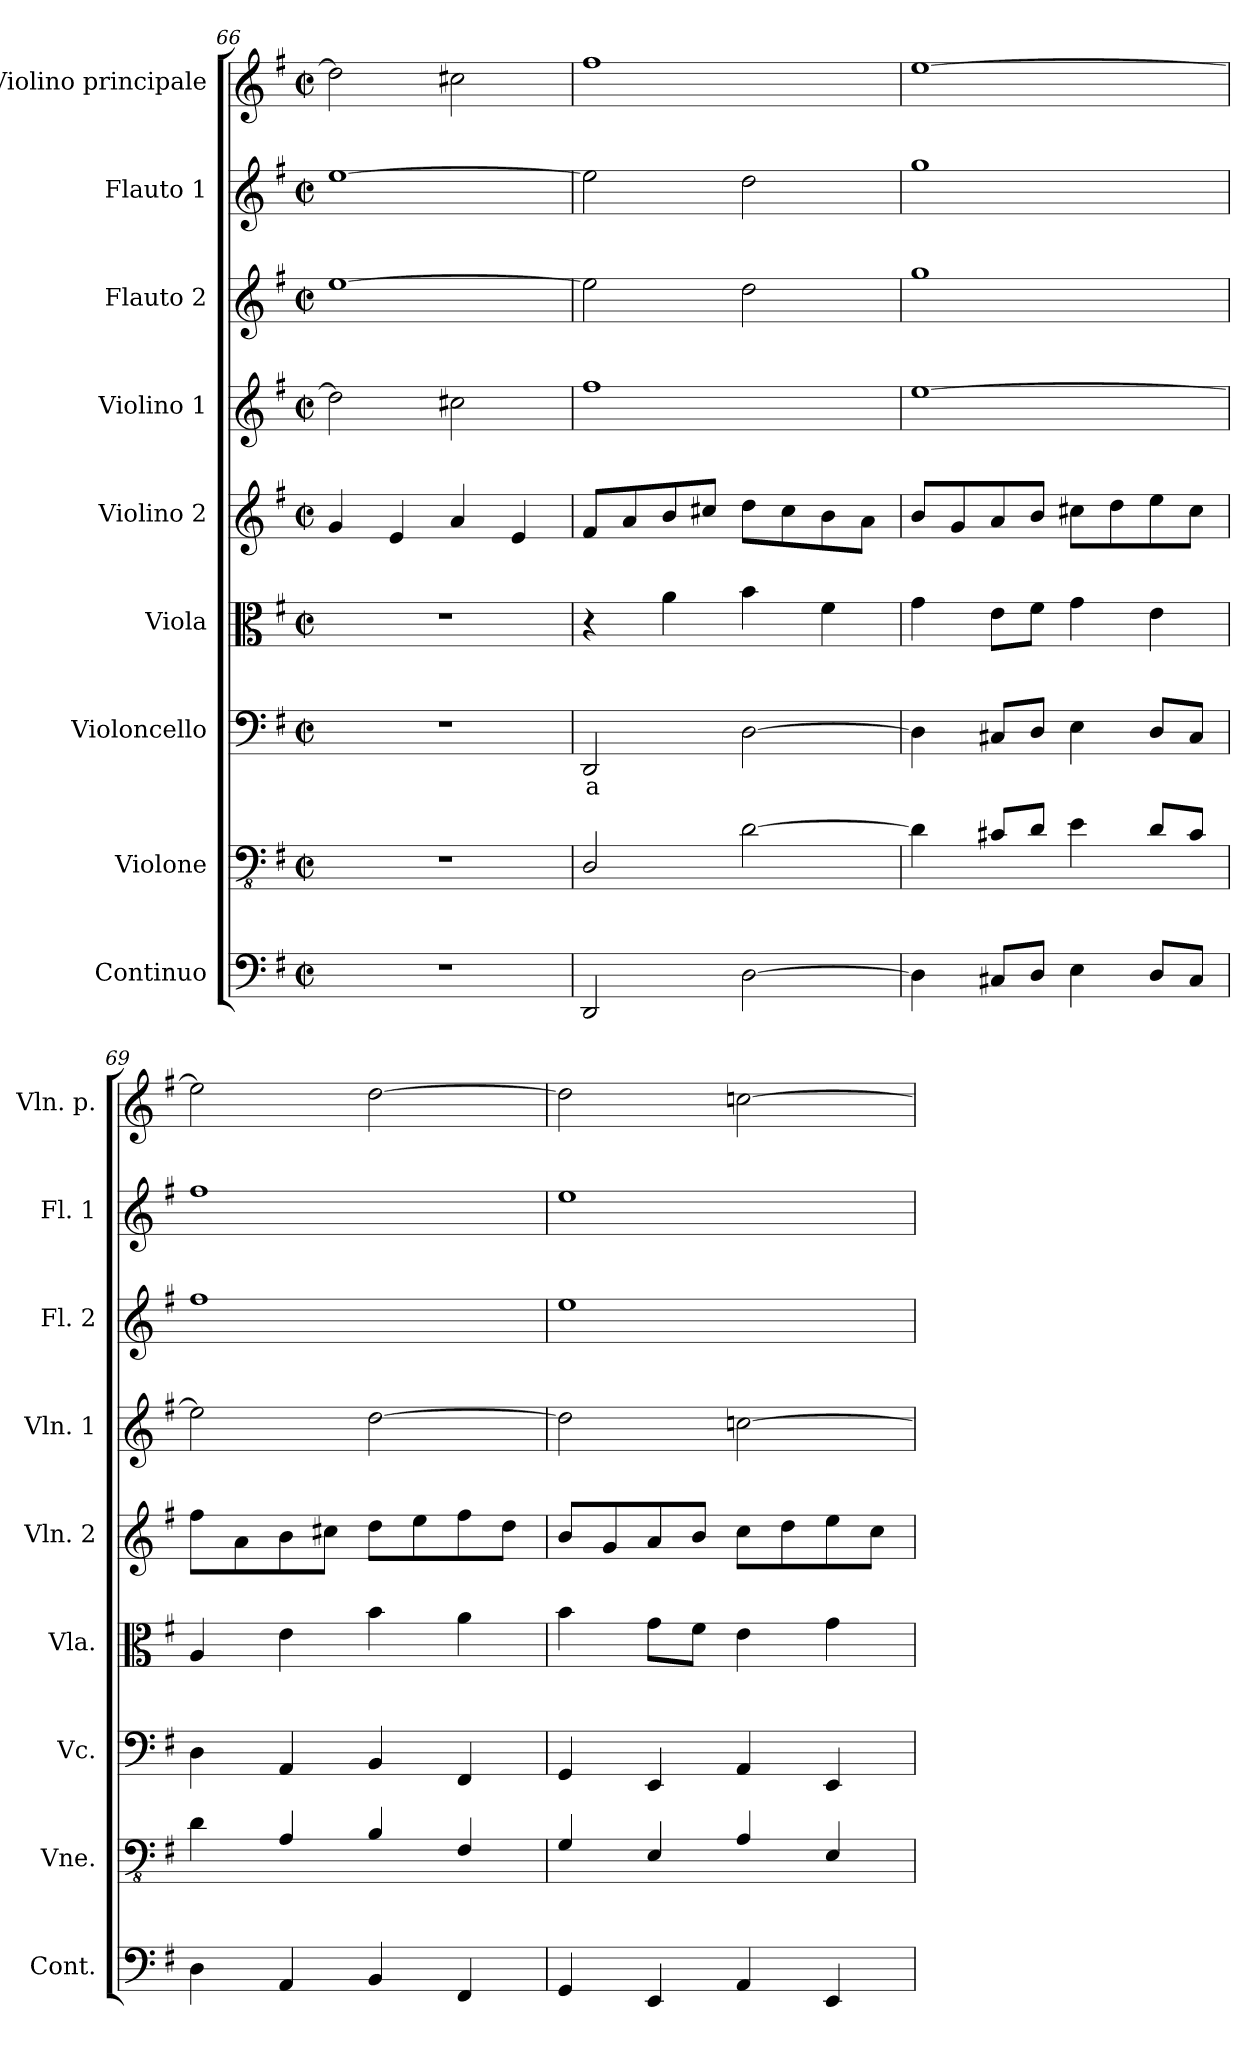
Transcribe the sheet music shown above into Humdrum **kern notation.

**kern	**kern	**kern	**text	**kern	**kern	**kern	**kern	**kern	**kern
*part9	*part8	*part7	*part7	*part6	*part5	*part4	*part3	*part2	*part1
*staff9	*staff8	*staff7	*staff7	*staff6	*staff5	*staff4	*staff3	*staff2	*staff1
*I"Continuo	*I"Violone	*I"Violoncello	*	*I"Viola	*I"Violino 2	*I"Violino 1	*I"Flauto 2	*I"Flauto 1	*I"Violino principale
*I'Cont.	*I'Vne.	*I'Vc.	*	*I'Vla.	*I'Vln. 2	*I'Vln. 1	*I'Fl. 2	*I'Fl. 1	*I'Vln. p.
*clefF4	*clefFv4	*clefF4	*	*clefC3	*clefG2	*clefG2	*clefG2	*clefG2	*clefG2
*	*ITrd7c12	*	*	*	*	*	*	*	*
*k[f#]	*k[f#]	*k[f#]	*	*k[f#]	*k[f#]	*k[f#]	*k[f#]	*k[f#]	*k[f#]
*M2/2	*M2/2	*M2/2	*	*M2/2	*M2/2	*M2/2	*M2/2	*M2/2	*M2/2
*met(c|)	*met(c|)	*met(c|)	*	*met(c|)	*met(c|)	*met(c|)	*met(c|)	*met(c|)	*met(c|)
=66	=66	=66	=66	=66	=66	=66	=66	=66	=66
1r	1r	1r	.	1r	4g/	2dd\]	[1ee	[1ee	2dd\]
.	.	.	.	.	4e/	.	.	.	.
.	.	.	.	.	4a/	2cc#X\	.	.	2cc#X\
.	.	.	.	.	4e/	.	.	.	.
=67	=67	=67	=67	=67	=67	=67	=67	=67	=67
!	!	!	!LO:LY:color=#FF0000	!	!	!	!	!	!
2DD/	2DDD/	2DD/	a	4r	8f#/L	1ff#	2ee\]	2ee\]	1ff#
.	.	.	.	.	8a/	.	.	.	.
.	.	.	.	4a\	8b/	.	.	.	.
.	.	.	.	.	8cc#X/J	.	.	.	.
[2D\	[2DD\	[2D\	.	4b\	8dd\L	.	2dd\	2dd\	.
.	.	.	.	.	8cc#\	.	.	.	.
.	.	.	.	4f#\	8b\	.	.	.	.
.	.	.	.	.	8a\J	.	.	.	.
=68	=68	=68	=68	=68	=68	=68	=68	=68	=68
4D\]	4DD\]	4D\]	.	4g\	8b/L	[1ee	1gg	1gg	[1ee
.	.	.	.	.	8g/	.	.	.	.
8C#X/L	8CC#X/L	8C#X/L	.	8e\L	8a/	.	.	.	.
8D/J	8DD/J	8D/J	.	8f#\J	8b/J	.	.	.	.
4E\	4EE\	4E\	.	4g\	8cc#X\L	.	.	.	.
.	.	.	.	.	8dd\	.	.	.	.
8D/L	8DD/L	8D/L	.	4e\	8ee\	.	.	.	.
8C#/J	8CC#/J	8C#/J	.	.	8cc#\J	.	.	.	.
=69	=69	=69	=69	=69	=69	=69	=69	=69	=69
4D\	4DD\	4D\	.	4A/	8ff#\L	2ee\]	1ff#	1ff#	2ee\]
.	.	.	.	.	8a\	.	.	.	.
4AA/	4AAA/	4AA/	.	4e\	8b\	.	.	.	.
.	.	.	.	.	8cc#X\J	.	.	.	.
4BB/	4BBB/	4BB/	.	4b\	8dd\L	[2dd\	.	.	[2dd\
.	.	.	.	.	8ee\	.	.	.	.
4FF#/	4FFF#/	4FF#/	.	4a\	8ff#\	.	.	.	.
.	.	.	.	.	8dd\J	.	.	.	.
=70	=70	=70	=70	=70	=70	=70	=70	=70	=70
4GG/	4GGG/	4GG/	.	4b\	8b/L	2dd\]	1ee	1ee	2dd\]
.	.	.	.	.	8g/	.	.	.	.
4EE/	4EEE/	4EE/	.	8g\L	8a/	.	.	.	.
.	.	.	.	8f#\J	8b/J	.	.	.	.
4AA/	4AAA/	4AA/	.	4e\	8cc\L	[2ccn\	.	.	[2ccn\
.	.	.	.	.	8dd\	.	.	.	.
4EE/	4EEE/	4EE/	.	4g\	8ee\	.	.	.	.
.	.	.	.	.	8cc\J	.	.	.	.
=	=	=	=	=	=	=	=	=	=
*-	*-	*-	*-	*-	*-	*-	*-	*-	*-
